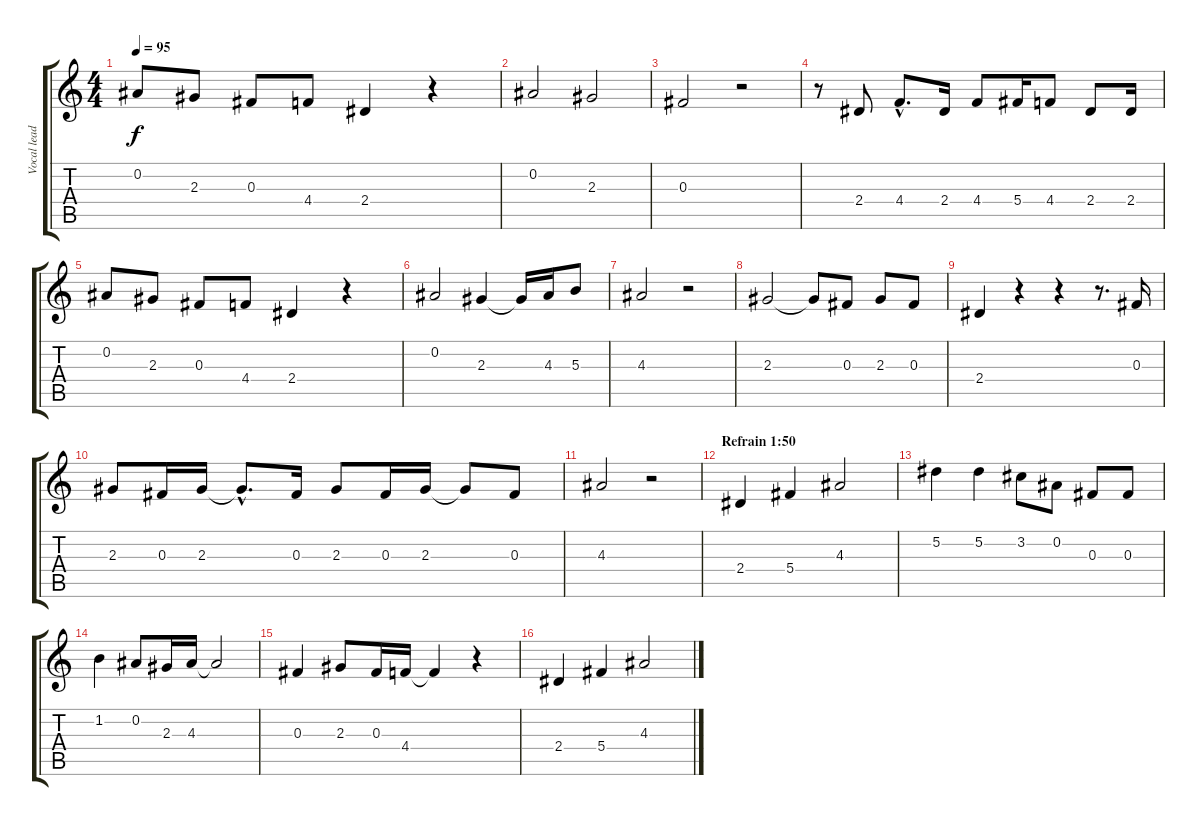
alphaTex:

\track ("Vocal lead" "Vocal lead") {instrument tenorsax}
\staff {score tabs}
\tuning (Eb5 Bb4 Gb4 Db4 Ab3 Eb3) {hide}
\ts (4 4)
\tempo 95
\clef g2
\ks c
0.2.8{dy f} 2.3.8 0.3.8 4.4.8 2.4.4 r.4 |
0.2.2 2.3.2 |
0.3.2 r.2 |
r.8 2.4.8 4.4{hac}.8{d} 2.4.16 4.4.8 5.4.16 4.4.8 2.4.8 2.4.16 |
0.2.8 2.3.8 0.3.8 4.4.8 2.4.4 r.4 |
0.2.2 2.3.4 2.3{t}.16 4.3.16 5.3.8 |
4.3.2 r.2 |
2.3.2 2.3{t}.8 0.3.8 2.3.8 0.3.8 |
2.4.4 r.4 r.4 r.8{d} 0.3.16 |
2.3.8 0.3.16 2.3.16 2.3{hac t}.8{d} 0.3.16 2.3.8 0.3.16 2.3.16 2.3{t}.8 0.3.8 |
4.3.2 r.2 |
\section ("" "Refrain 1:50")
2.4.4 5.4.4 4.3.2 |
5.2.4 5.2.4 3.2.8 0.2.8 0.3.8 0.3.8 |
1.2.4 0.2.8 2.3.16 4.3.16 4.3{t}.2 |
0.3.4 2.3.8 0.3.16 4.4.16 4.4{t}.4 r.4 |
2.4.4 5.4.4 4.3.2
